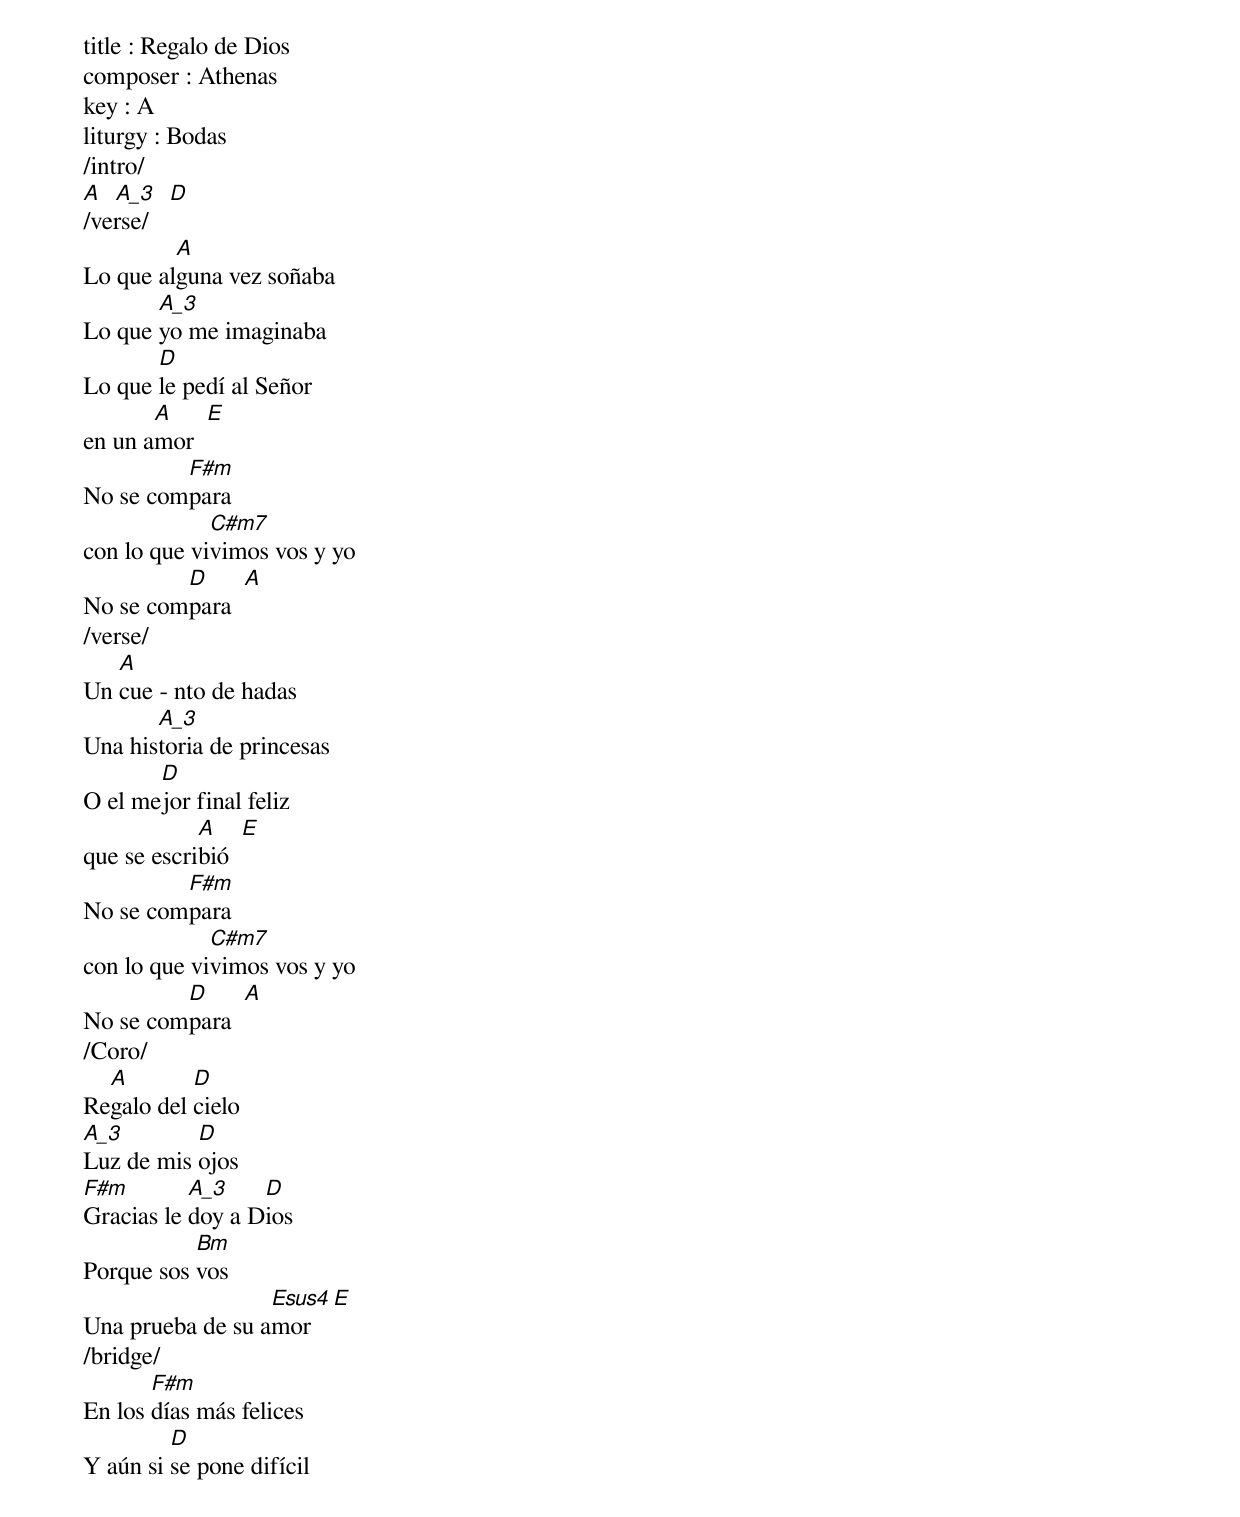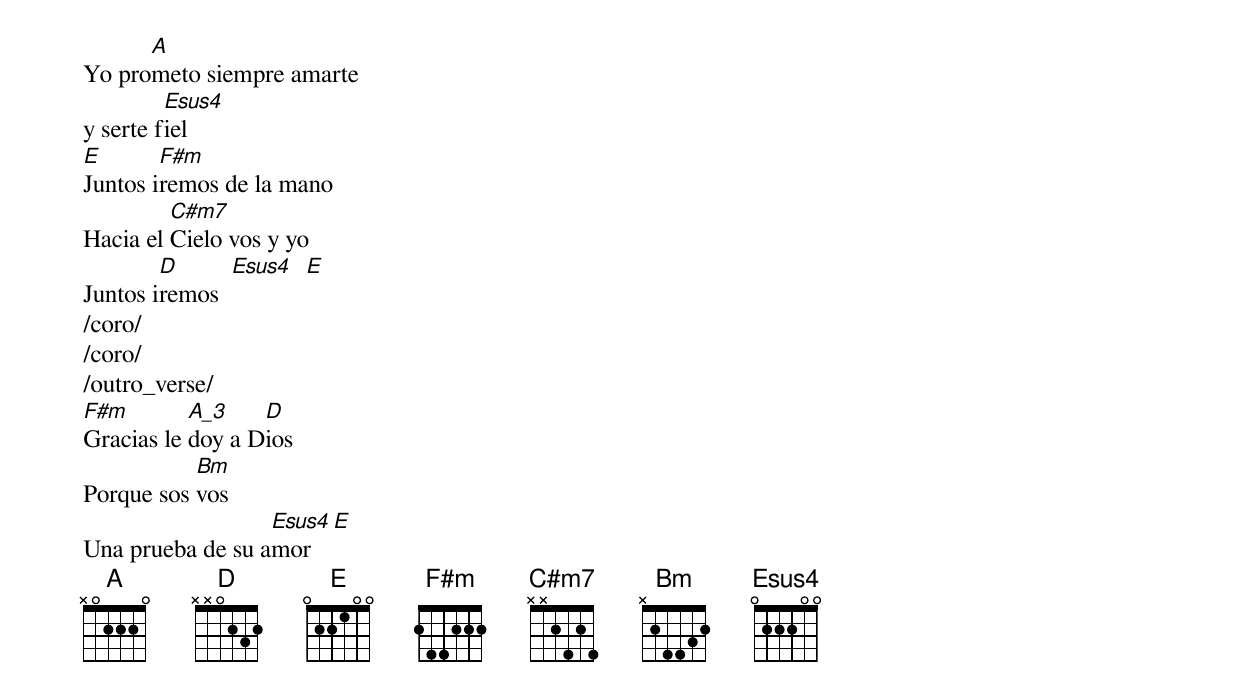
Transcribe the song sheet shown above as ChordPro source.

title : Regalo de Dios
composer : Athenas
key : A
liturgy : Bodas
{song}
/intro/
[A]  [A_3]  [D]
/verse/
Lo que al[A]guna vez soñaba
Lo que [A_3]yo me imaginaba
Lo que [D]le pedí al Señor
en un a[A]mor  [E]
No se com[F#m]para
con lo que vi[C#m7]vimos vos y yo
No se com[D]para  [A]
/verse/
Un [A]cue - nto de hadas
Una his[A_3]toria de princesas
O el me[D]jor final feliz
que se escri[A]bió  [E]
No se com[F#m]para
con lo que vi[C#m7]vimos vos y yo
No se com[D]para  [A]
/Coro/
Re[A]galo del [D]cielo
[A_3]Luz de mis [D]ojos
[F#m]Gracias le [A_3]doy a D[D]ios
Porque sos [Bm]vos
Una prueba de su a[Esus4]mor [E]
/bridge/
En los [F#m]días más felices
Y aún si [D]se pone difícil
Yo pro[A]meto siempre amarte
y serte f[Esus4]iel
[E]Juntos i[F#m]remos de la mano
Hacia el [C#m7]Cielo vos y yo
Juntos i[D]remos  [Esus4]  [E]
/coro/
/coro/
/outro_verse/
[F#m]Gracias le [A_3]doy a D[D]ios
Porque sos [Bm]vos
Una prueba de su a[Esus4]mor [E]
